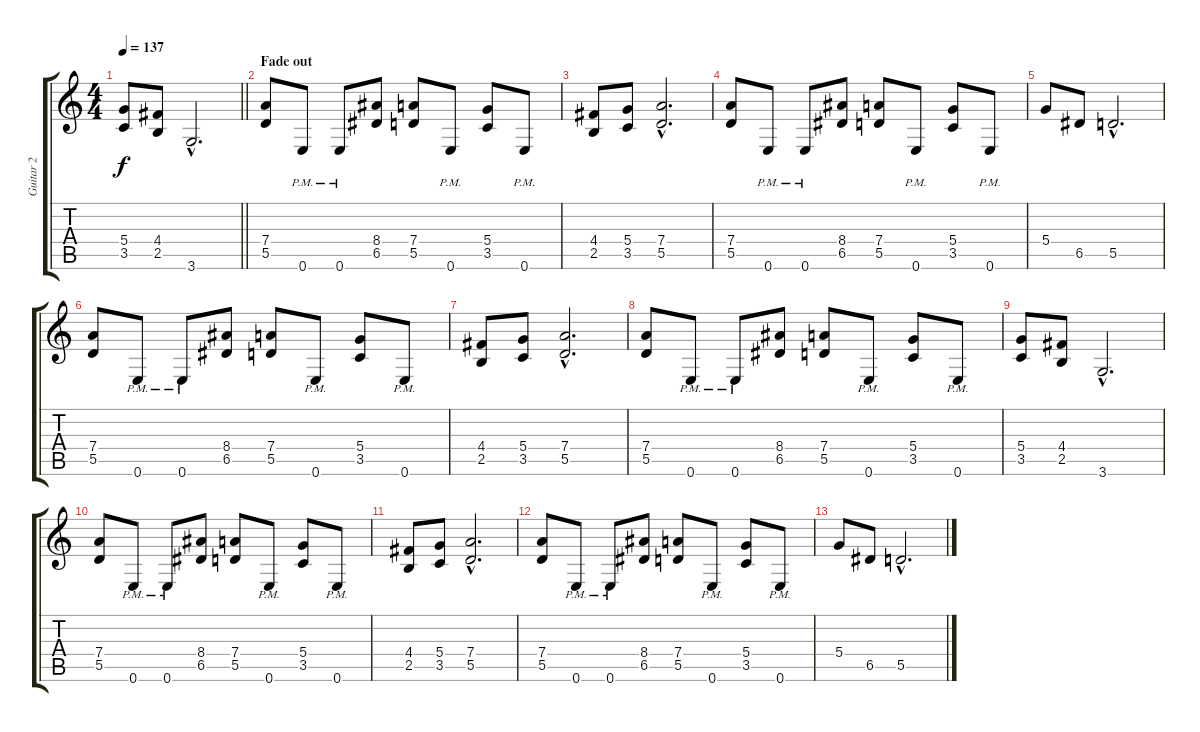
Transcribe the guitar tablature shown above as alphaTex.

\track ("Guitar 2" "Guitar 2") {instrument distortionguitar}
\staff {score tabs}
\tuning (E4 B3 G3 D3 A2 E2) {hide}
\ts (4 4)
\tempo 137
\clef g2
\barLineRight lightlight
\ks c
(5.4 3.5).8{dy f} (4.4 2.5).8 3.6{hac}.2{d} |
\section ("" "Fade out")
(7.4 5.5).8{volume 9} 0.6{pm}.8 0.6{pm}.8 (8.4 6.5).8 (7.4 5.5).8 0.6{pm}.8 (5.4 3.5).8 0.6{pm}.8 |
(4.4 2.5).8 (5.4 3.5).8 (7.4{hac} 5.5{hac}).2{d} |
(7.4 5.5).8 0.6{pm}.8 0.6{pm}.8 (8.4 6.5).8 (7.4 5.5).8 0.6{pm}.8 (5.4 3.5).8 0.6{pm}.8 |
5.4.8 6.5.8 5.5{hac}.2{d} |
(7.4 5.5).8{volume 5} 0.6{pm}.8 0.6{pm}.8 (8.4 6.5).8 (7.4 5.5).8 0.6{pm}.8 (5.4 3.5).8 0.6{pm}.8 |
(4.4 2.5).8 (5.4 3.5).8 (7.4{hac} 5.5{hac}).2{d} |
(7.4 5.5).8 0.6{pm}.8 0.6{pm}.8 (8.4 6.5).8 (7.4 5.5).8 0.6{pm}.8 (5.4 3.5).8 0.6{pm}.8 |
(5.4 3.5).8 (4.4 2.5).8 3.6{hac}.2{d} |
(7.4 5.5).8{volume 2} 0.6{pm}.8 0.6{pm}.8 (8.4 6.5).8 (7.4 5.5).8 0.6{pm}.8 (5.4 3.5).8 0.6{pm}.8 |
(4.4 2.5).8 (5.4 3.5).8 (7.4{hac} 5.5{hac}).2{d} |
(7.4 5.5).8 0.6{pm}.8 0.6{pm}.8 (8.4 6.5).8 (7.4 5.5).8 0.6{pm}.8 (5.4 3.5).8 0.6{pm}.8 |
5.4.8 6.5.8 5.5{hac}.2{d}
